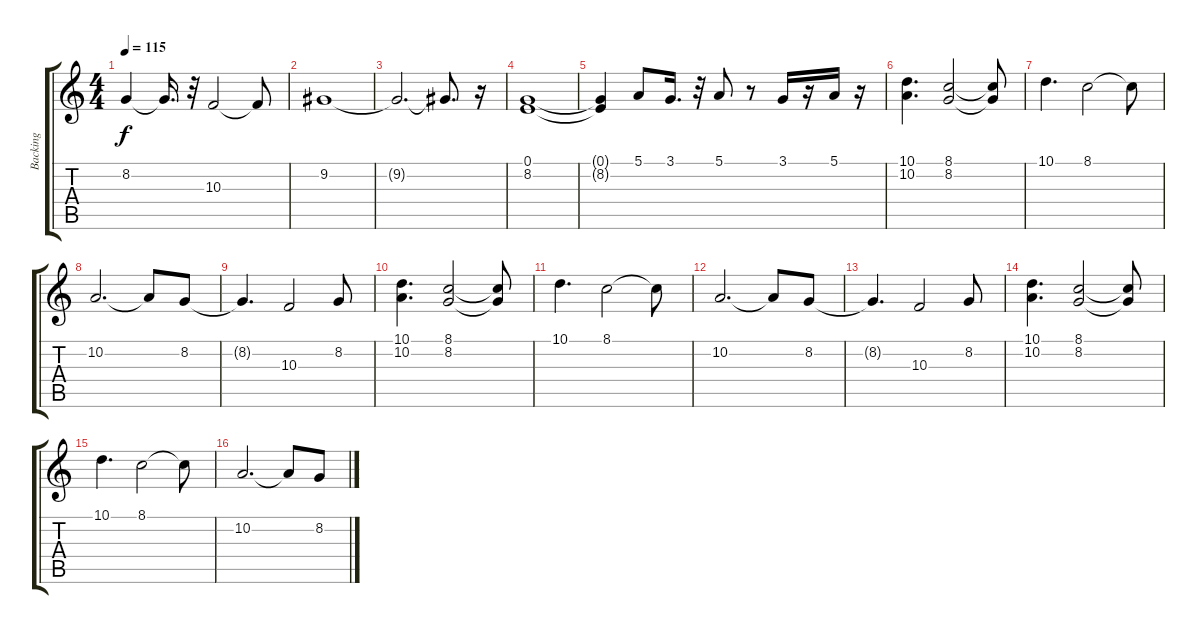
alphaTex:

\track ("Backing" "Backing") {instrument rockorgan}
\staff {score tabs}
\tuning (E4 B3 G3 D3 A2 E2) {hide}
\ts (4 4)
\tempo 115
\clef g2
\ks c
8.2{t}.4{dy f} 8.2{t}.16{d} r.32 10.3.2 10.3{t}.8 |
9.2.1 |
9.2{t}.2{d} 9.2{t}.8{d} r.16 |
(0.1 8.2).1 |
(0.1{t} 8.2{t}).4 5.1.8 3.1.16{d} r.32 5.1.8 r.8 3.1.16 r.16 5.1.16 r.16 |
(10.1 10.2).4{d} (8.1 8.2).2 (8.1{t} 8.2{t}).8 |
10.1.4{d} 8.1.2 8.1{t}.8 |
10.2.2{d} 10.2{t}.8 8.2.8 |
8.2{t}.4{d} 10.3.2 8.2.8 |
(10.1 10.2).4{d} (8.1 8.2).2 (8.1{t} 8.2{t}).8 |
10.1.4{d} 8.1.2 8.1{t}.8 |
10.2.2{d} 10.2{t}.8 8.2.8 |
8.2{t}.4{d} 10.3.2 8.2.8 |
(10.1 10.2).4{d} (8.1 8.2).2 (8.1{t} 8.2{t}).8 |
10.1.4{d} 8.1.2 8.1{t}.8 |
10.2.2{d} 10.2{t}.8 8.2.8
